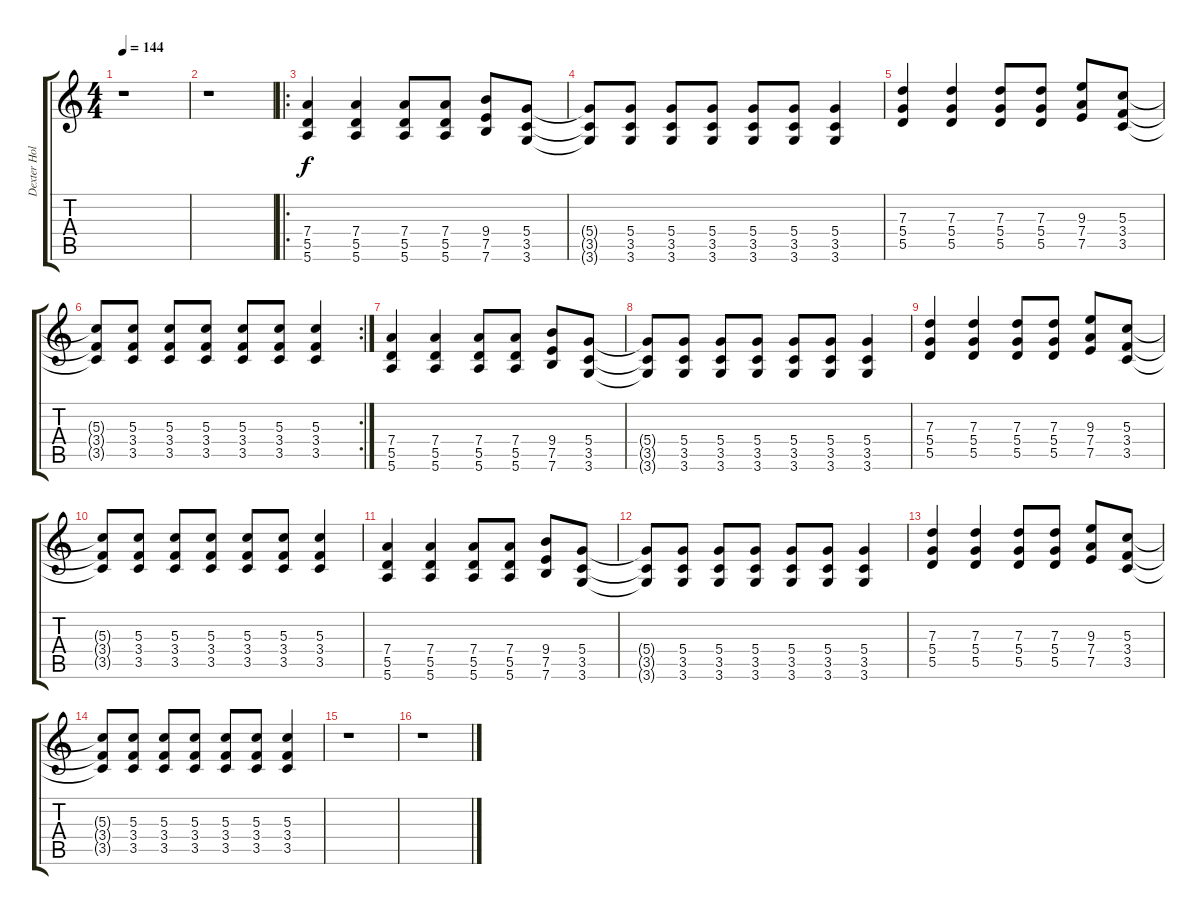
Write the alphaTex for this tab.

\track ("Dexter Holland" "Dexter Hol") {instrument distortionguitar}
\staff {score tabs}
\tuning (E4 B3 G3 D3 A2 E2) {hide}
\ts (4 4)
\tempo 144
\clef g2
\ks c
r.1{dy f instrument distortionguitar} |
r.1 |
\ro
(7.4 5.5 5.6).4 (7.4 5.5 5.6).4 (7.4 5.5 5.6).8 (7.4 5.5 5.6).8 (9.4 7.5 7.6).8 (5.4 3.5 3.6).8 |
(5.4{t} 3.5{t} 3.6{t}).8 (5.4 3.5 3.6).8 (5.4 3.5 3.6).8 (5.4 3.5 3.6).8 (5.4 3.5 3.6).8 (5.4 3.5 3.6).8 (5.4 3.5 3.6).4 |
(7.3 5.4 5.5).4 (7.3 5.4 5.5).4 (7.3 5.4 5.5).8 (7.3 5.4 5.5).8 (9.3 7.4 7.5).8 (5.3 3.4 3.5).8 |
\rc 2
(5.3{t} 3.4{t} 3.5{t}).8 (5.3 3.4 3.5).8 (5.3 3.4 3.5).8 (5.3 3.4 3.5).8 (5.3 3.4 3.5).8 (5.3 3.4 3.5).8 (5.3 3.4 3.5).4 |
(7.4 5.5 5.6).4 (7.4 5.5 5.6).4 (7.4 5.5 5.6).8 (7.4 5.5 5.6).8 (9.4 7.5 7.6).8 (5.4 3.5 3.6).8 |
(5.4{t} 3.5{t} 3.6{t}).8 (5.4 3.5 3.6).8 (5.4 3.5 3.6).8 (5.4 3.5 3.6).8 (5.4 3.5 3.6).8 (5.4 3.5 3.6).8 (5.4 3.5 3.6).4 |
(7.3 5.4 5.5).4 (7.3 5.4 5.5).4 (7.3 5.4 5.5).8 (7.3 5.4 5.5).8 (9.3 7.4 7.5).8 (5.3 3.4 3.5).8 |
(5.3{t} 3.4{t} 3.5{t}).8 (5.3 3.4 3.5).8 (5.3 3.4 3.5).8 (5.3 3.4 3.5).8 (5.3 3.4 3.5).8 (5.3 3.4 3.5).8 (5.3 3.4 3.5).4 |
(7.4 5.5 5.6).4 (7.4 5.5 5.6).4 (7.4 5.5 5.6).8 (7.4 5.5 5.6).8 (9.4 7.5 7.6).8 (5.4 3.5 3.6).8 |
(5.4{t} 3.5{t} 3.6{t}).8 (5.4 3.5 3.6).8 (5.4 3.5 3.6).8 (5.4 3.5 3.6).8 (5.4 3.5 3.6).8 (5.4 3.5 3.6).8 (5.4 3.5 3.6).4 |
(7.3 5.4 5.5).4 (7.3 5.4 5.5).4 (7.3 5.4 5.5).8 (7.3 5.4 5.5).8 (9.3 7.4 7.5).8 (5.3 3.4 3.5).8 |
(5.3{t} 3.4{t} 3.5{t}).8 (5.3 3.4 3.5).8 (5.3 3.4 3.5).8 (5.3 3.4 3.5).8 (5.3 3.4 3.5).8 (5.3 3.4 3.5).8 (5.3 3.4 3.5).4 |
r.1 |
r.1
